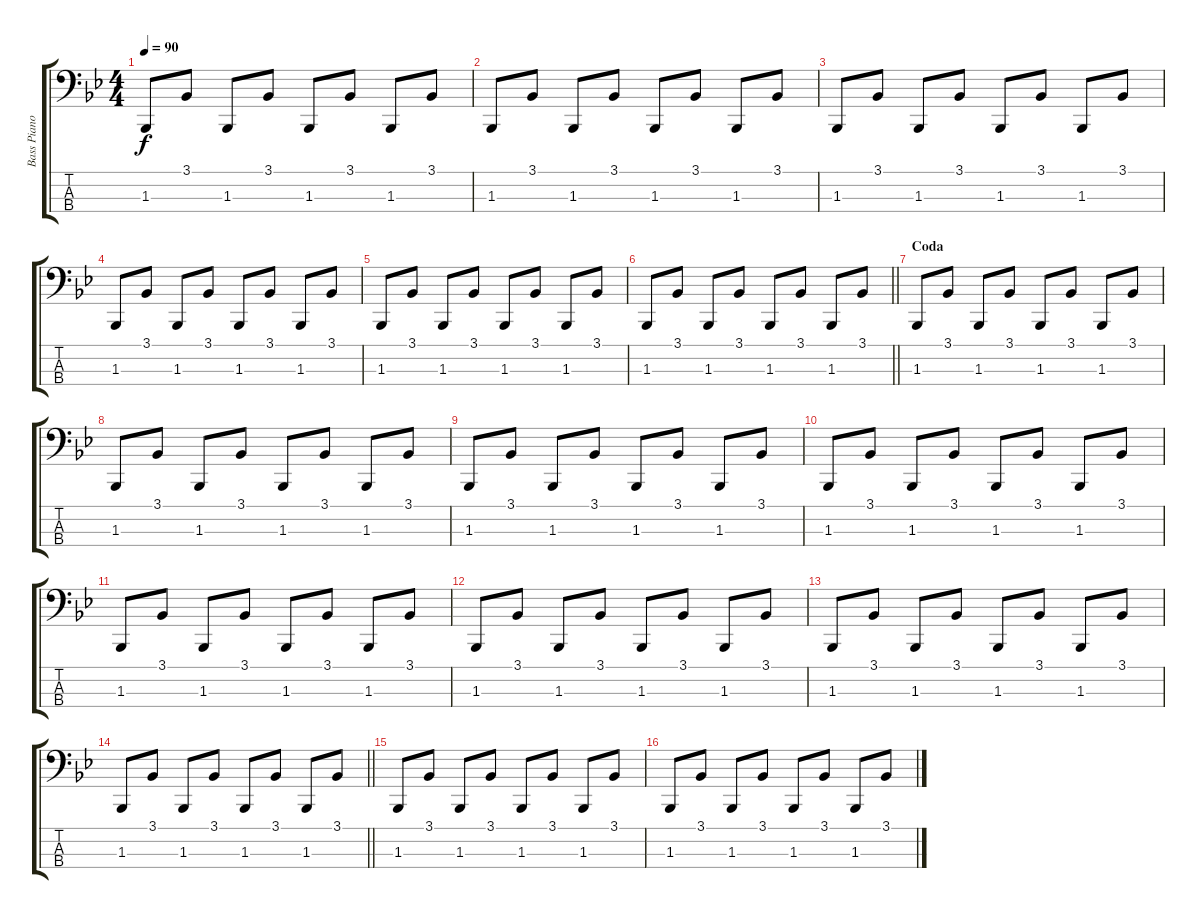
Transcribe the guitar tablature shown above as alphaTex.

\track ("Bass Piano" "Bass Piano") {instrument brightacousticpiano}
\staff {score tabs}
\tuning (G2 D2 A1 E1) {hide}
\ts (4 4)
\tempo 90
\clef f4
\ks bb
1.3.8{dy f} 3.1.8 1.3.8 3.1.8 1.3.8 3.1.8 1.3.8 3.1.8 |
1.3.8 3.1.8 1.3.8 3.1.8 1.3.8 3.1.8 1.3.8 3.1.8 |
1.3.8 3.1.8 1.3.8 3.1.8 1.3.8 3.1.8 1.3.8 3.1.8 |
1.3.8 3.1.8 1.3.8 3.1.8 1.3.8 3.1.8 1.3.8 3.1.8 |
1.3.8 3.1.8 1.3.8 3.1.8 1.3.8 3.1.8 1.3.8 3.1.8 |
\barLineRight lightlight
1.3.8 3.1.8 1.3.8 3.1.8 1.3.8 3.1.8 1.3.8 3.1.8 |
\section ("" "Coda")
1.3.8 3.1.8 1.3.8 3.1.8 1.3.8 3.1.8 1.3.8 3.1.8 |
1.3.8 3.1.8 1.3.8 3.1.8 1.3.8 3.1.8 1.3.8 3.1.8 |
1.3.8 3.1.8 1.3.8 3.1.8 1.3.8 3.1.8 1.3.8 3.1.8 |
1.3.8 3.1.8 1.3.8 3.1.8 1.3.8 3.1.8 1.3.8 3.1.8 |
1.3.8 3.1.8 1.3.8 3.1.8 1.3.8 3.1.8 1.3.8 3.1.8 |
1.3.8 3.1.8 1.3.8 3.1.8 1.3.8 3.1.8 1.3.8 3.1.8 |
1.3.8 3.1.8 1.3.8 3.1.8 1.3.8 3.1.8 1.3.8 3.1.8 |
\barLineRight lightlight
1.3.8 3.1.8 1.3.8 3.1.8 1.3.8 3.1.8 1.3.8 3.1.8 |
1.3.8 3.1.8 1.3.8 3.1.8 1.3.8 3.1.8 1.3.8 3.1.8 |
1.3.8 3.1.8 1.3.8 3.1.8 1.3.8 3.1.8 1.3.8 3.1.8
